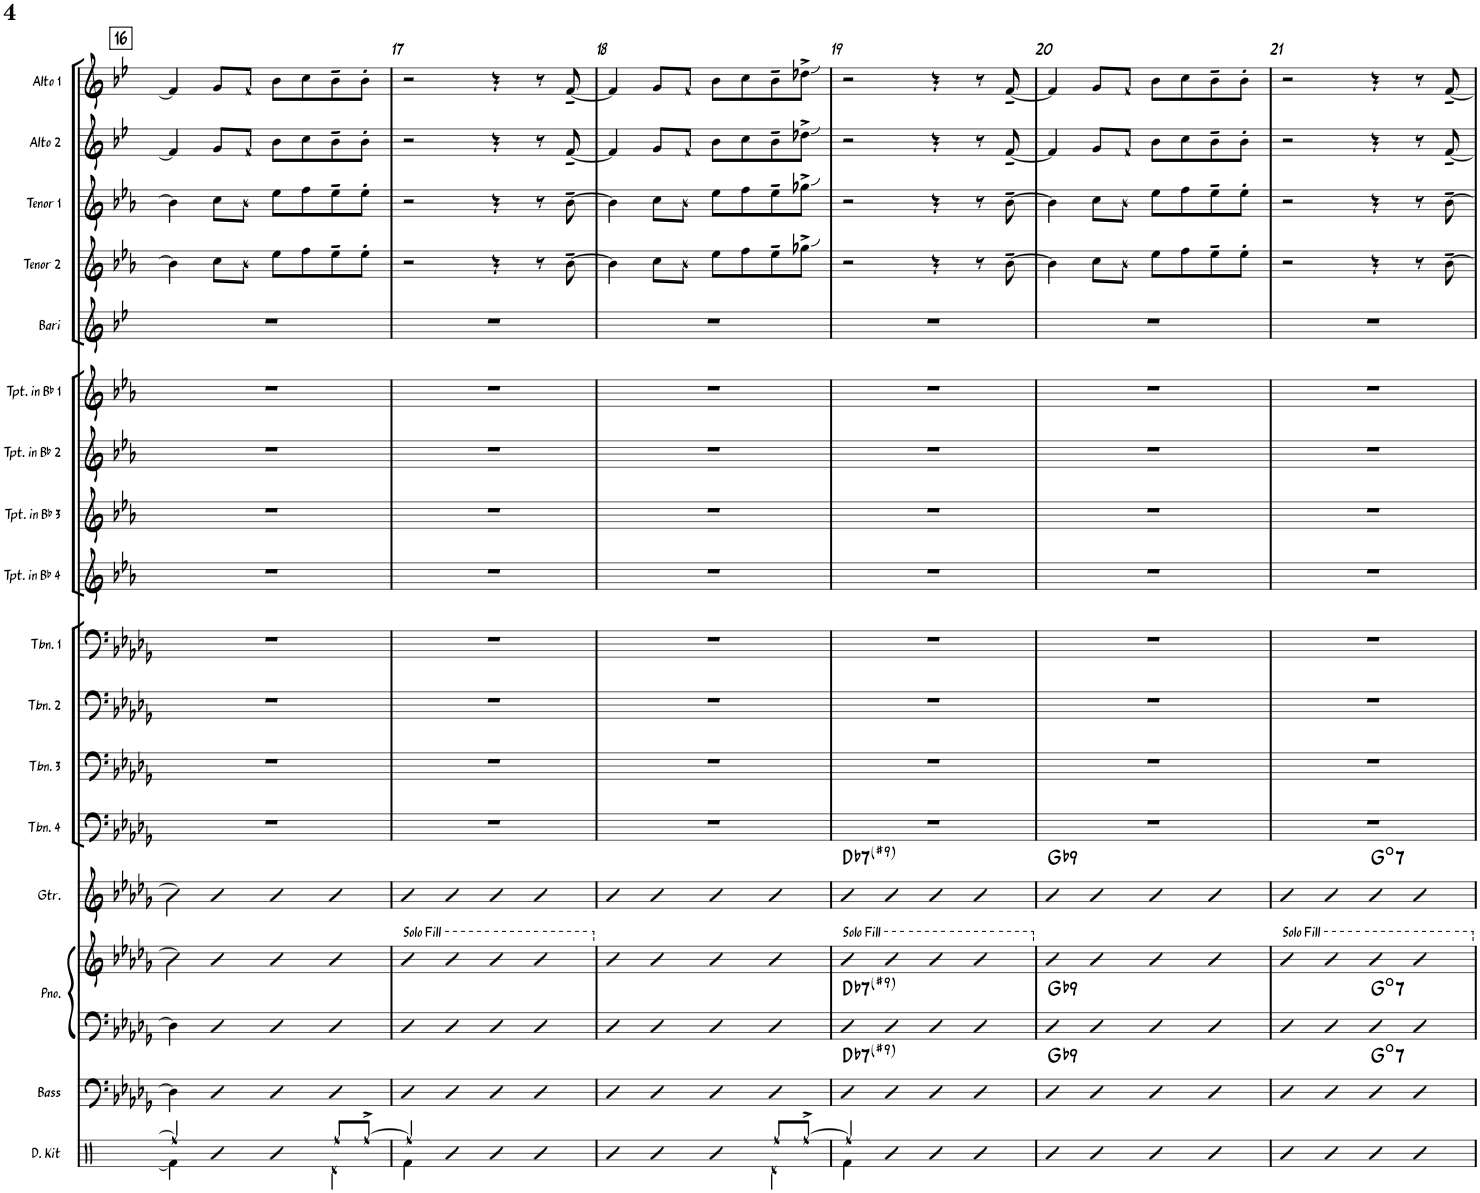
**kern	**kern	**harte	**kern	**kern	**harte	**kern	**harte	**kern	**kern	**kern	**kern	**kern	**kern	**kern	**kern	**kern	**kern	**kern	**kern	**kern
*part17	*part16	*part16	*part15	*part15	*part15	*part14	*part14	*part13	*part12	*part11	*part10	*part9	*part8	*part7	*part6	*part5	*part4	*part3	*part2	*part1
*staff18	*staff17	*	*staff16	*staff15	*	*staff14	*	*staff13	*staff12	*staff11	*staff10	*staff9	*staff8	*staff7	*staff6	*staff5	*staff4	*staff3	*staff2	*staff1
*I"Drum Kit	*I"Acoustic Bass	*	*I"Piano	*	*	*I"Guitar	*	*I"Trombone 4	*I"Trombone 3	*I"Trombone 2	*I"Trombone 1	*I"Trumpet in Bb 4	*I"Trumpet in Bb 3	*I"Trumpet in Bb 2	*I"Trumpet in Bb 1	*I"Bari Sax	*I"Tenor Sax 2	*I"Tenor Sax 1	*I"Alto Sax 2	*I"Alto Sax 1
*I'D. Kit	*I'Bass	*	*I'Pno.	*	*	*I'Gtr.	*	*I'Tbn. 4	*I'Tbn. 3	*I'Tbn. 2	*I'Tbn. 1	*I'Tpt. in Bb 4	*I'Tpt. in Bb 3	*I'Tpt. in Bb 2	*I'Tpt. in Bb 1	*I'Bari	*I'Tenor 2	*I'Tenor 1	*I'Alto 2	*I'Alto 1
!!LO:PB:g=z
*clefX	*clefF4	*	*clefF4	*clefG2	*	*clefG2	*	*clefF4	*clefF4	*clefF4	*clefF4	*clefG2	*clefG2	*clefG2	*clefG2	*clefG2	*clefG2	*clefG2	*clefG2	*clefG2
*	*Trd7c12	*	*	*	*	*	*	*	*	*	*	*Trd1c2	*Trd1c2	*Trd1c2	*Trd1c2	*Trd12c21	*Trd8c14	*Trd8c14	*Trd5c9	*Trd5c9
*k[]	*k[b-e-a-d-g-]	*	*k[b-e-a-d-g-]	*k[b-e-a-d-g-]	*	*k[b-e-a-d-g-]	*	*k[b-e-a-d-g-]	*k[b-e-a-d-g-]	*k[b-e-a-d-g-]	*k[b-e-a-d-g-]	*k[b-e-a-]	*k[b-e-a-]	*k[b-e-a-]	*k[b-e-a-]	*k[b-e-]	*k[b-e-a-]	*k[b-e-a-]	*k[b-e-]	*k[b-e-]
*M4/4	*M4/4	*	*M4/4	*M4/4	*	*M4/4	*	*M4/4	*M4/4	*M4/4	*M4/4	*M4/4	*M4/4	*M4/4	*M4/4	*M4/4	*M4/4	*M4/4	*M4/4	*M4/4
!!LO:REH:place=s1:a:B:rj:fs=14:t=16
=16	=16	=16	=16	=16	=16	=16	=16	=16	=16	=16	=16	=16	=16	=16	=16	=16	=16	=16	=16	=16
*^	*	*	*	*	*	*	*	*	*	*	*	*	*	*	*	*	*	*	*	*
4Rff/]	4Rf\]	4D-\]	.	4D-\]	4b-\]	.	4b-\]	.	1r	1r	1r	1r	1r	1r	1r	1r	1r	4b-\]	4b-\]	4f/]	4f/]
4R	2ryy	4D-	.	4D-	4b-	.	4b-	.	.	.	.	.	.	.	.	.	.	8cc\L	8cc\L	8g/L	8g/L
.	.	.	.	.	.	.	.	.	.	.	.	.	.	.	.	.	.	8b-\J	8b-\J	8f/J	8f/J
4R	.	4D-	.	4D-	4b-	.	4b-	.	.	.	.	.	.	.	.	.	.	8ee-\L	8ee-\L	8b-\L	8b-\L
.	.	.	.	.	.	.	.	.	.	.	.	.	.	.	.	.	.	8ff\	8ff\	8cc\	8cc\
8Rff/L	4Rd\	4D-	.	4D-	4b-	.	4b-	.	.	.	.	.	.	.	.	.	.	8ee-~\	8ee-~\	8b-~\	8b-~\
[8Rff^/J	.	.	.	.	.	.	.	.	.	.	.	.	.	.	.	.	.	8ee-'\J	8ee-'\J	8b-'\J	8b-'\J
=17	=17	=17	=17	=17	=17	=17	=17	=17	=17	=17	=17	=17	=17	=17	=17	=17	=17	=17	=17	=17	=17
!	!	!	!	!	!LO:TX:a:t=Solo Fill	!	!	!	!	!	!	!	!	!	!	!	!	!	!	!	!
4Rff/]	4Rf\	4D-	.	4D-	4b-	.	4b-	.	1r	1r	1r	1r	1r	1r	1r	1r	1r	2r	2r	2r	2r
4R	2.ryy	4D-	.	4D-	4b-	.	4b-	.	.	.	.	.	.	.	.	.	.	.	.	.	.
4R	.	4D-	.	4D-	4b-	.	4b-	.	.	.	.	.	.	.	.	.	.	4r	4r	4r	4r
4R	.	4D-	.	4D-	4b-	.	4b-	.	.	.	.	.	.	.	.	.	.	8r	8r	8r	8r
.	.	.	.	.	.	.	.	.	.	.	.	.	.	.	.	.	.	[8b-~\	[8b-~\	[8f~/	[8f~/
=18	=18	=18	=18	=18	=18	=18	=18	=18	=18	=18	=18	=18	=18	=18	=18	=18	=18	=18	=18	=18	=18
4R	2.ryy	4D-	.	4D-	4b-	.	4b-	.	1r	1r	1r	1r	1r	1r	1r	1r	1r	4b-\]	4b-\]	4f/]	4f/]
4R	.	4D-	.	4D-	4b-	.	4b-	.	.	.	.	.	.	.	.	.	.	8cc\L	8cc\L	8g/L	8g/L
.	.	.	.	.	.	.	.	.	.	.	.	.	.	.	.	.	.	8b-\J	8b-\J	8f/J	8f/J
4R	.	4D-	.	4D-	4b-	.	4b-	.	.	.	.	.	.	.	.	.	.	8ee-\L	8ee-\L	8b-\L	8b-\L
.	.	.	.	.	.	.	.	.	.	.	.	.	.	.	.	.	.	8ff\	8ff\	8cc\	8cc\
8Rff/L	4Rd\	4D-	.	4D-	4b-	.	4b-	.	.	.	.	.	.	.	.	.	.	8ee-~\	8ee-~\	8b-~\	8b-~\
[8Rff^/J	.	.	.	.	.	.	.	.	.	.	.	.	.	.	.	.	.	8gg-X^\J	8gg-X^\J	8dd-X^\J	8dd-X^\J
=19	=19	=19	=19	=19	=19	=19	=19	=19	=19	=19	=19	=19	=19	=19	=19	=19	=19	=19	=19	=19	=19
!	!	!	!LO:H:kt=7	!	!LO:TX:a:t=Solo Fill	!LO:H:kt=7	!	!LO:H:kt=7	!	!	!	!	!	!	!	!	!	!	!	!	!
4Rff/]	4Rf\	4D-	Db:7(#9)	4D-	4b-	Db:7(#9)	4b-	Db:7(#9)	1r	1r	1r	1r	1r	1r	1r	1r	1r	2r	2r	2r	2r
4R	2.ryy	4D-	.	4D-	4b-	.	4b-	.	.	.	.	.	.	.	.	.	.	.	.	.	.
4R	.	4D-	.	4D-	4b-	.	4b-	.	.	.	.	.	.	.	.	.	.	4r	4r	4r	4r
4R	.	4D-	.	4D-	4b-	.	4b-	.	.	.	.	.	.	.	.	.	.	8r	8r	8r	8r
.	.	.	.	.	.	.	.	.	.	.	.	.	.	.	.	.	.	[8b-~\	[8b-~\	[8f~/	[8f~/
*v	*v	*	*	*	*	*	*	*	*	*	*	*	*	*	*	*	*	*	*	*	*
=20	=20	=20	=20	=20	=20	=20	=20	=20	=20	=20	=20	=20	=20	=20	=20	=20	=20	=20	=20	=20
!	!	!LO:H:kt=9	!	!	!LO:H:kt=9	!	!LO:H:kt=9	!	!	!	!	!	!	!	!	!	!	!	!	!
4R	4D-	Gb:9	4D-	4b-	Gb:9	4b-	Gb:9	1r	1r	1r	1r	1r	1r	1r	1r	1r	4b-\]	4b-\]	4f/]	4f/]
4R	4D-	.	4D-	4b-	.	4b-	.	.	.	.	.	.	.	.	.	.	8cc\L	8cc\L	8g/L	8g/L
.	.	.	.	.	.	.	.	.	.	.	.	.	.	.	.	.	8b-\J	8b-\J	8f/J	8f/J
4R	4D-	.	4D-	4b-	.	4b-	.	.	.	.	.	.	.	.	.	.	8ee-\L	8ee-\L	8b-\L	8b-\L
.	.	.	.	.	.	.	.	.	.	.	.	.	.	.	.	.	8ff\	8ff\	8cc\	8cc\
4R	4D-	.	4D-	4b-	.	4b-	.	.	.	.	.	.	.	.	.	.	8ee-~\	8ee-~\	8b-~\	8b-~\
.	.	.	.	.	.	.	.	.	.	.	.	.	.	.	.	.	8ee-'\J	8ee-'\J	8b-'\J	8b-'\J
=21	=21	=21	=21	=21	=21	=21	=21	=21	=21	=21	=21	=21	=21	=21	=21	=21	=21	=21	=21	=21
!	!	!	!	!LO:TX:a:t=Solo Fill	!	!	!	!	!	!	!	!	!	!	!	!	!	!	!	!
4R	4D-	.	4D-	4b-	.	4b-	.	1r	1r	1r	1r	1r	1r	1r	1r	1r	2r	2r	2r	2r
4R	4D-	.	4D-	4b-	.	4b-	.	.	.	.	.	.	.	.	.	.	.	.	.	.
!	!	!LO:H:kt=7	!	!	!LO:H:kt=7	!	!LO:H:kt=7	!	!	!	!	!	!	!	!	!	!	!	!	!
4R	4D-	G:dim7	4D-	4b-	G:dim7	4b-	G:dim7	.	.	.	.	.	.	.	.	.	4r	4r	4r	4r
4R	4D-	.	4D-	4b-	.	4b-	.	.	.	.	.	.	.	.	.	.	8r	8r	8r	8r
.	.	.	.	.	.	.	.	.	.	.	.	.	.	.	.	.	[8b-~\	[8b-~\	[8f~/	[8f~/
=	=	=	=	=	=	=	=	=	=	=	=	=	=	=	=	=	=	=	=	=
*-	*-	*-	*-	*-	*-	*-	*-	*-	*-	*-	*-	*-	*-	*-	*-	*-	*-	*-	*-	*-
